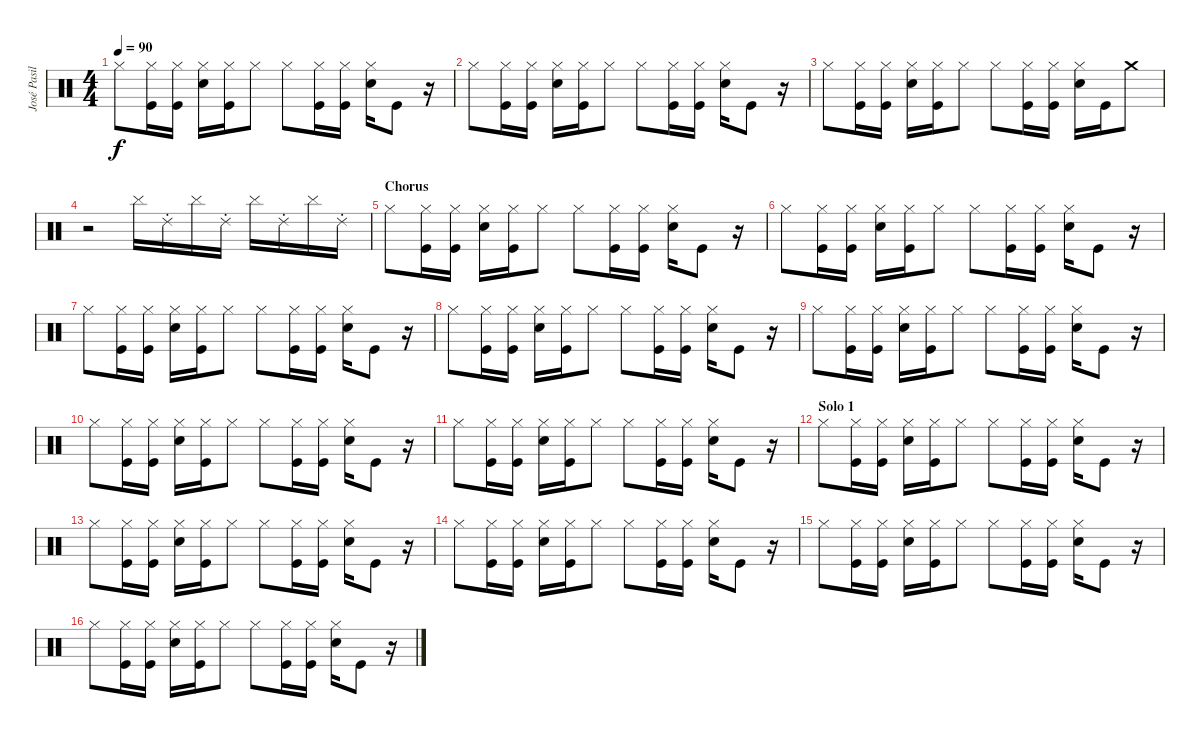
\track ("José Pasillas II / DJ Kilmore" "José Pasil") {instrument percussion}
\staff {score}
\articulation defaults
\ts (4 4)
\tempo 90
\clef neutral
\ks c "Hi-Hat (closed)".8{dy f}
("Hi-Hat (closed)" "Kick (hit)").16 ("Hi-Hat (closed)" "Kick (hit)").16 ("Hi-Hat (closed)" "Electric Snare (hit)").16 ("Hi-Hat (closed)" "Kick (hit)").16 "Hi-Hat (closed)".8 "Hi-Hat (closed)".8 ("Hi-Hat (closed)" "Kick (hit)").16 ("Hi-Hat (closed)" "Kick (hit)").16 ("Hi-Hat (closed)" "Electric Snare (hit)").16 "Kick (hit)".8 r.16 |
"Hi-Hat (closed)".8 ("Hi-Hat (closed)" "Kick (hit)").16 ("Hi-Hat (closed)" "Kick (hit)").16 ("Hi-Hat (closed)" "Electric Snare (hit)").16 ("Hi-Hat (closed)" "Kick (hit)").16 "Hi-Hat (closed)".8 "Hi-Hat (closed)".8 ("Hi-Hat (closed)" "Kick (hit)").16 ("Hi-Hat (closed)" "Kick (hit)").16 ("Hi-Hat (closed)" "Electric Snare (hit)").16 "Kick (hit)".8 r.16 |
"Hi-Hat (closed)".8 ("Hi-Hat (closed)" "Kick (hit)").16 ("Hi-Hat (closed)" "Kick (hit)").16 ("Hi-Hat (closed)" "Electric Snare (hit)").16 ("Hi-Hat (closed)" "Kick (hit)").16 "Hi-Hat (closed)".8 "Hi-Hat (closed)".8 ("Hi-Hat (closed)" "Kick (hit)").16 ("Hi-Hat (closed)" "Kick (hit)").16 ("Hi-Hat (closed)" "Electric Snare (hit)").16 "Kick (hit)".16 "Crash medium (hit)".8 |
r.2 "Cymbal (hit)".16 "Ride (choke) 2".16 "Cymbal (hit)".16 "Ride (choke) 2".16 "Cymbal (hit)".16 "Ride (choke) 2".16 "Cymbal (hit)".16 "Ride (choke) 2".16 |
\section ("" "Chorus")
"Hi-Hat (closed)".8 ("Hi-Hat (closed)" "Kick (hit)").16 ("Hi-Hat (closed)" "Kick (hit)").16 ("Hi-Hat (closed)" "Electric Snare (hit)").16 ("Hi-Hat (closed)" "Kick (hit)").16 "Hi-Hat (closed)".8 "Hi-Hat (closed)".8 ("Hi-Hat (closed)" "Kick (hit)").16 ("Hi-Hat (closed)" "Kick (hit)").16 ("Hi-Hat (closed)" "Electric Snare (hit)").16 "Kick (hit)".8 r.16 |
"Hi-Hat (closed)".8 ("Hi-Hat (closed)" "Kick (hit)").16 ("Hi-Hat (closed)" "Kick (hit)").16 ("Hi-Hat (closed)" "Electric Snare (hit)").16 ("Hi-Hat (closed)" "Kick (hit)").16 "Hi-Hat (closed)".8 "Hi-Hat (closed)".8 ("Hi-Hat (closed)" "Kick (hit)").16 ("Hi-Hat (closed)" "Kick (hit)").16 ("Hi-Hat (closed)" "Electric Snare (hit)").16 "Kick (hit)".8 r.16 |
"Hi-Hat (closed)".8 ("Hi-Hat (closed)" "Kick (hit)").16 ("Hi-Hat (closed)" "Kick (hit)").16 ("Hi-Hat (closed)" "Electric Snare (hit)").16 ("Hi-Hat (closed)" "Kick (hit)").16 "Hi-Hat (closed)".8 "Hi-Hat (closed)".8 ("Hi-Hat (closed)" "Kick (hit)").16 ("Hi-Hat (closed)" "Kick (hit)").16 ("Hi-Hat (closed)" "Electric Snare (hit)").16 "Kick (hit)".8 r.16 |
"Hi-Hat (closed)".8 ("Hi-Hat (closed)" "Kick (hit)").16 ("Hi-Hat (closed)" "Kick (hit)").16 ("Hi-Hat (closed)" "Electric Snare (hit)").16 ("Hi-Hat (closed)" "Kick (hit)").16 "Hi-Hat (closed)".8 "Hi-Hat (closed)".8 ("Hi-Hat (closed)" "Kick (hit)").16 ("Hi-Hat (closed)" "Kick (hit)").16 ("Hi-Hat (closed)" "Electric Snare (hit)").16 "Kick (hit)".8 r.16 |
"Hi-Hat (closed)".8 ("Hi-Hat (closed)" "Kick (hit)").16 ("Hi-Hat (closed)" "Kick (hit)").16 ("Hi-Hat (closed)" "Electric Snare (hit)").16 ("Hi-Hat (closed)" "Kick (hit)").16 "Hi-Hat (closed)".8 "Hi-Hat (closed)".8 ("Hi-Hat (closed)" "Kick (hit)").16 ("Hi-Hat (closed)" "Kick (hit)").16 ("Hi-Hat (closed)" "Electric Snare (hit)").16 "Kick (hit)".8 r.16 |
"Hi-Hat (closed)".8 ("Hi-Hat (closed)" "Kick (hit)").16 ("Hi-Hat (closed)" "Kick (hit)").16 ("Hi-Hat (closed)" "Electric Snare (hit)").16 ("Hi-Hat (closed)" "Kick (hit)").16 "Hi-Hat (closed)".8 "Hi-Hat (closed)".8 ("Hi-Hat (closed)" "Kick (hit)").16 ("Hi-Hat (closed)" "Kick (hit)").16 ("Hi-Hat (closed)" "Electric Snare (hit)").16 "Kick (hit)".8 r.16 |
"Hi-Hat (closed)".8 ("Hi-Hat (closed)" "Kick (hit)").16 ("Hi-Hat (closed)" "Kick (hit)").16 ("Hi-Hat (closed)" "Electric Snare (hit)").16 ("Hi-Hat (closed)" "Kick (hit)").16 "Hi-Hat (closed)".8 "Hi-Hat (closed)".8 ("Hi-Hat (closed)" "Kick (hit)").16 ("Hi-Hat (closed)" "Kick (hit)").16 ("Hi-Hat (closed)" "Electric Snare (hit)").16 "Kick (hit)".8 r.16 |
\section ("" "Solo 1")
"Hi-Hat (closed)".8 ("Hi-Hat (closed)" "Kick (hit)").16 ("Hi-Hat (closed)" "Kick (hit)").16 ("Hi-Hat (closed)" "Electric Snare (hit)").16 ("Hi-Hat (closed)" "Kick (hit)").16 "Hi-Hat (closed)".8 "Hi-Hat (closed)".8 ("Hi-Hat (closed)" "Kick (hit)").16 ("Hi-Hat (closed)" "Kick (hit)").16 ("Hi-Hat (closed)" "Electric Snare (hit)").16 "Kick (hit)".8 r.16 |
"Hi-Hat (closed)".8 ("Hi-Hat (closed)" "Kick (hit)").16 ("Hi-Hat (closed)" "Kick (hit)").16 ("Hi-Hat (closed)" "Electric Snare (hit)").16 ("Hi-Hat (closed)" "Kick (hit)").16 "Hi-Hat (closed)".8 "Hi-Hat (closed)".8 ("Hi-Hat (closed)" "Kick (hit)").16 ("Hi-Hat (closed)" "Kick (hit)").16 ("Hi-Hat (closed)" "Electric Snare (hit)").16 "Kick (hit)".8 r.16 |
"Hi-Hat (closed)".8 ("Hi-Hat (closed)" "Kick (hit)").16 ("Hi-Hat (closed)" "Kick (hit)").16 ("Hi-Hat (closed)" "Electric Snare (hit)").16 ("Hi-Hat (closed)" "Kick (hit)").16 "Hi-Hat (closed)".8 "Hi-Hat (closed)".8 ("Hi-Hat (closed)" "Kick (hit)").16 ("Hi-Hat (closed)" "Kick (hit)").16 ("Hi-Hat (closed)" "Electric Snare (hit)").16 "Kick (hit)".8 r.16 |
"Hi-Hat (closed)".8 ("Hi-Hat (closed)" "Kick (hit)").16 ("Hi-Hat (closed)" "Kick (hit)").16 ("Hi-Hat (closed)" "Electric Snare (hit)").16 ("Hi-Hat (closed)" "Kick (hit)").16 "Hi-Hat (closed)".8 "Hi-Hat (closed)".8 ("Hi-Hat (closed)" "Kick (hit)").16 ("Hi-Hat (closed)" "Kick (hit)").16 ("Hi-Hat (closed)" "Electric Snare (hit)").16 "Kick (hit)".8 r.16 |
"Hi-Hat (closed)".8 ("Hi-Hat (closed)" "Kick (hit)").16 ("Hi-Hat (closed)" "Kick (hit)").16 ("Hi-Hat (closed)" "Electric Snare (hit)").16 ("Hi-Hat (closed)" "Kick (hit)").16 "Hi-Hat (closed)".8 "Hi-Hat (closed)".8 ("Hi-Hat (closed)" "Kick (hit)").16 ("Hi-Hat (closed)" "Kick (hit)").16 ("Hi-Hat (closed)" "Electric Snare (hit)").16 "Kick (hit)".8 r.16
